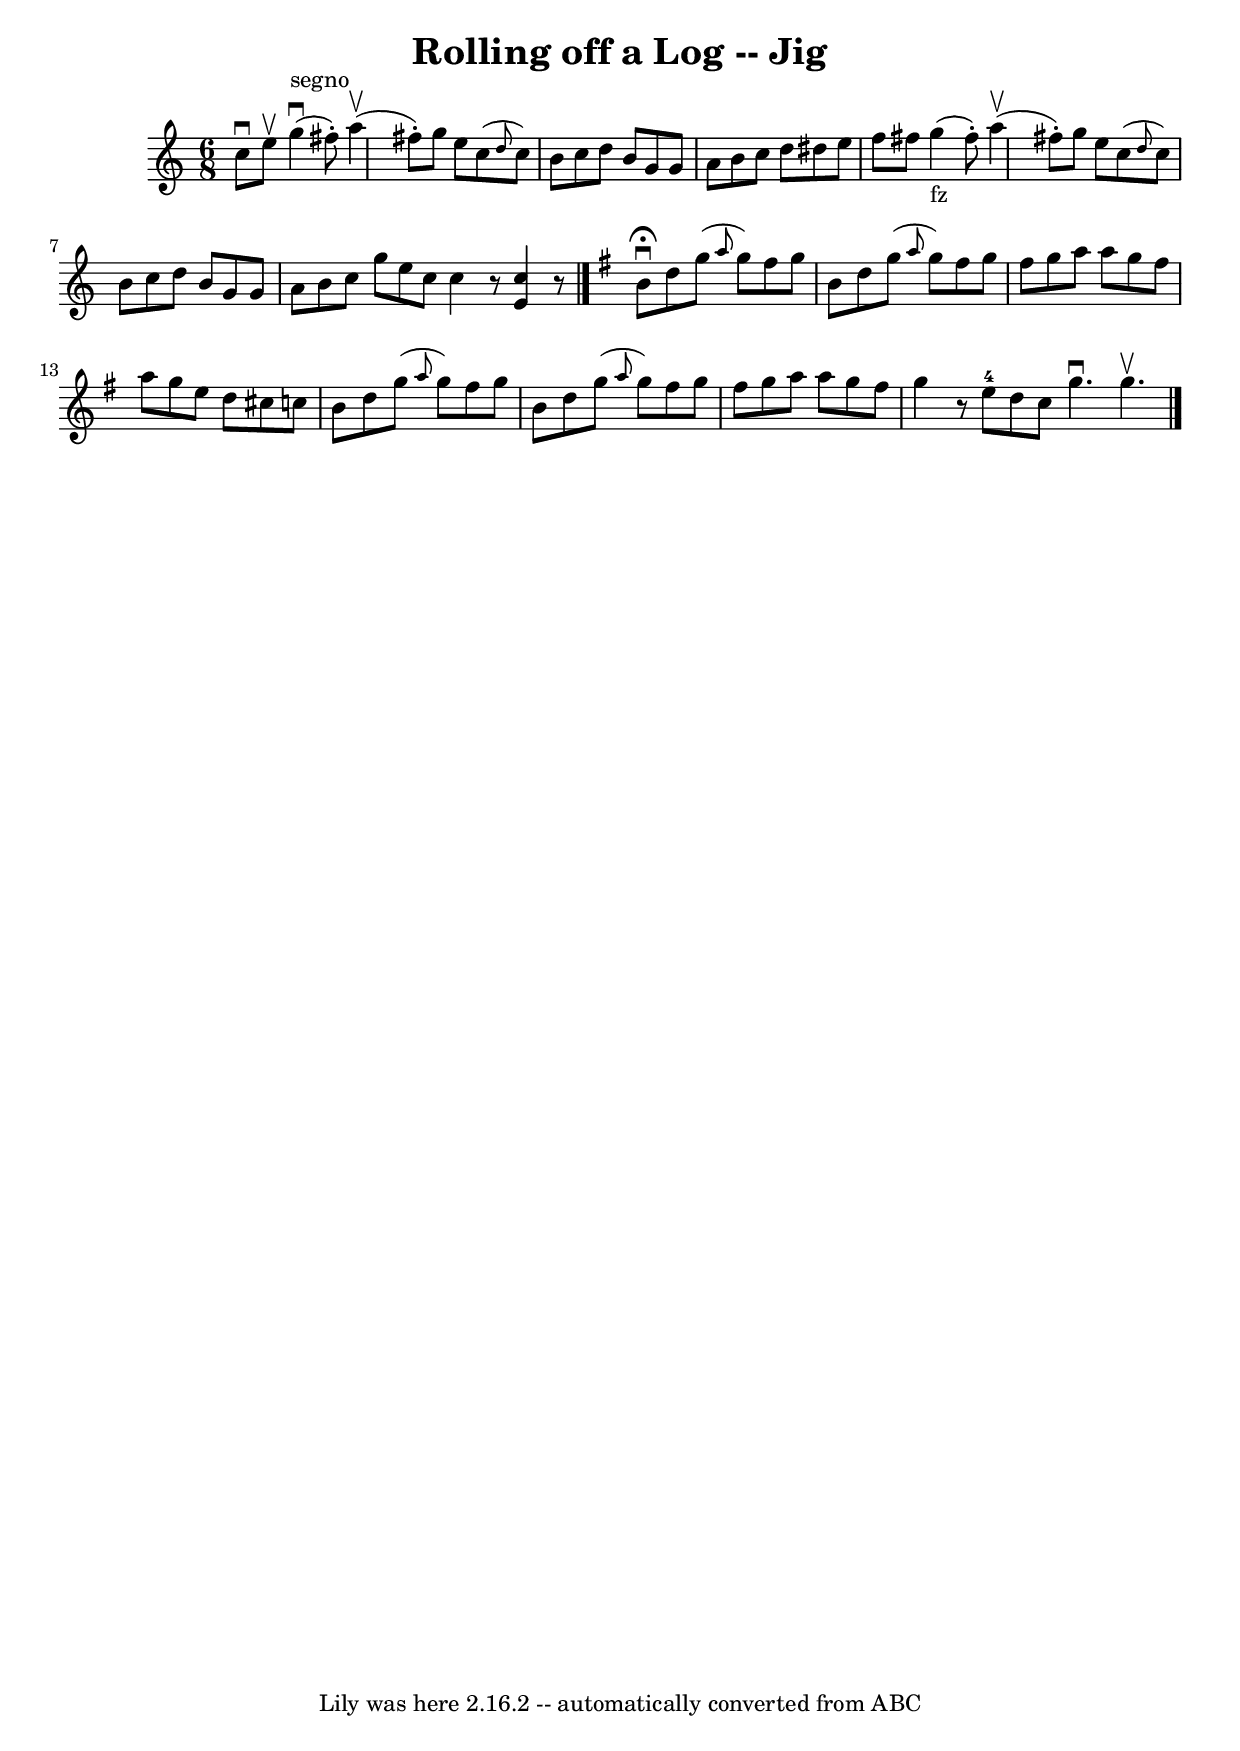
\version "2.7.40"
\include "Mammoth.ily"
\header {
	%% book = "Ryan's Mammoth Collection"
	crossRefNumber = "1"
	footnotes = ""
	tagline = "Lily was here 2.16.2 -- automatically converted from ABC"
	title = "Rolling off a Log -- Jig"
}
voicedefault =  {


\time 6/8 \key c \major c''8^\downbow e''8^\upbow |
 g''4 
^"segno"^\downbow(fis''8 -.) a''4^\upbow(fis''8 -.) |
   
g''8 e''8 c''8 (\grace { d''8  } c''8) b'8 c''8  |
   
d''8 b'8 g'8 g'8 a'8 b'8  |
 c''8 d''8 dis''8    
e''8 f''8 fis''8  |
 g''4_"fz"(fis''8 -.) a''4 
^\upbow(fis''8 -.) |
 g''8 e''8 c''8 (\grace { d''8  }   
c''8) b'8 c''8  |
 d''8 b'8 g'8 g'8 a'8 b'8  
|
 c''8 g''8 e''8 c''8  \bar ":|" c''4    r8 << e'4    
c''4   >>   r8 \bar "|."   \key g \major b'8^\fermata^\downbow d''8    
g''8 (\grace { a''8  } g''8) fis''8 g''8  |
 b'8 d''8  
 g''8 (\grace { a''8  } g''8) fis''8 g''8  |
 fis''8    
g''8 a''8 a''8 g''8 fis''8  |
 a''8 g''8 e''8 d''8 
 cis''8 c''!8  |
 b'8 d''8 g''8 (\grace { a''8  }   
g''8) fis''8 g''8  |
 b'8 d''8 g''8 (\grace { a''8  } 
 g''8) fis''8 g''8  |
 fis''8 g''8 a''8 a''8 g''8  
 fis''8  |
 g''4    r8 e''8-4 d''8 c''8  \bar ":|" g''4. 
^\downbow g''4.^\upbow     \bar "|."   
}

\score{
    <<

	\context Staff="default"
	{
	    \voicedefault 
	}

    >>
	\layout {
	}
	\midi {}
}
